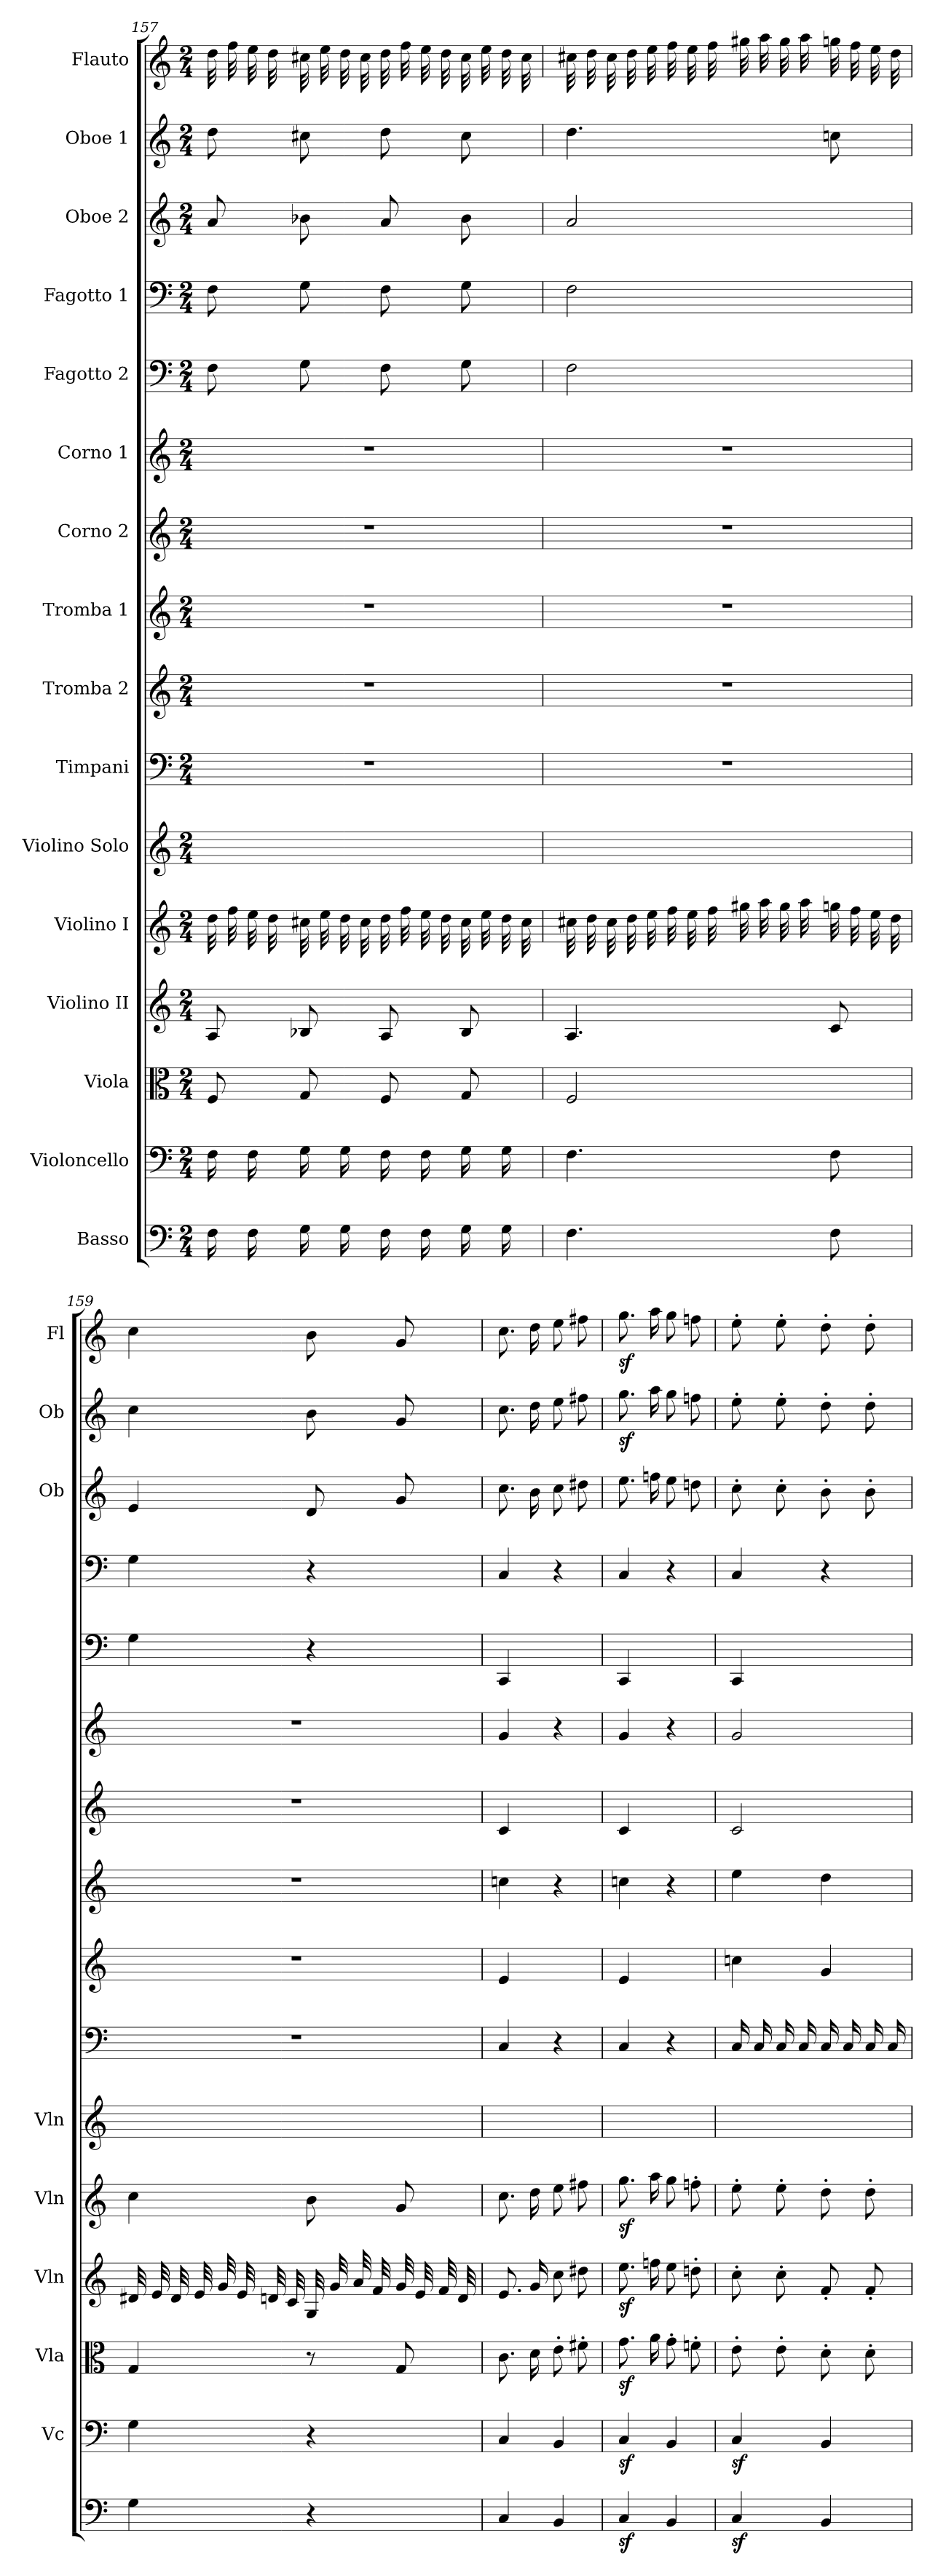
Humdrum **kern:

**kern	**dynam	**kern	**dynam	**kern	**dynam	**kern	**dynam	**kern	**dynam	**kern	**kern	**kern	**kern	**kern	**kern	**kern	**kern	**kern	**kern	**dynam	**kern	**dynam
*part16	*part16	*part15	*part15	*part14	*part14	*part13	*part13	*part12	*part12	*part11	*part10	*part9	*part8	*part7	*part6	*part5	*part4	*part3	*part2	*part2	*part1	*part1
*staff16	*staff16	*staff15	*staff15	*staff14	*staff14	*staff13	*staff13	*staff12	*staff12	*staff11	*staff10	*staff9	*staff8	*staff7	*staff6	*staff5	*staff4	*staff3	*staff2	*staff2	*staff1	*staff1
*I"Basso	*	*I"Violoncello	*	*I"Viola	*	*I"Violino II	*	*I"Violino I	*	*I"Violino Solo	*I"Timpani	*I"Tromba 2	*I"Tromba 1	*I"Corno 2	*I"Corno 1	*I"Fagotto 2	*I"Fagotto 1	*I"Oboe 2	*I"Oboe 1	*	*I"Flauto	*
*	*	*I'Vc	*	*I'Vla	*	*I'Vln	*	*I'Vln	*	*I'Vln	*	*	*	*	*	*	*	*I'Ob	*I'Ob	*	*I'Fl	*
*clefF4	*	*clefF4	*	*clefC3	*	*clefG2	*	*clefG2	*	*clefG2	*clefF4	*clefG2	*clefG2	*clefG2	*clefG2	*clefF4	*clefF4	*clefG2	*clefG2	*	*clefG2	*
*ITrd7c12	*	*	*	*	*	*	*	*	*	*	*	*ITrd1c2	*ITrd1c2	*ITrd7c12	*ITrd7c12	*	*	*	*	*	*	*
*k[]	*	*k[]	*	*k[]	*	*k[]	*	*k[]	*	*	*	*	*	*	*	*k[]	*k[]	*k[]	*k[]	*	*k[]	*
*M2/4	*	*M2/4	*	*M2/4	*	*M2/4	*	*M2/4	*	*M2/4	*M2/4	*M2/4	*M2/4	*M2/4	*M2/4	*M2/4	*M2/4	*M2/4	*M2/4	*	*M2/4	*
=157	=157	=157	=157	=157	=157	=157	=157	=157	=157	=157	=157	=157	=157	=157	=157	=157	=157	=157	=157	=157	=157	=157
16FF	.	16F	.	8F	.	8A	.	32dd	.	2ryy	2r	2r	2r	2r	2r	8F	8F	8a	8dd	.	32dd	.
.	.	.	.	.	.	.	.	32ff	.	.	.	.	.	.	.	.	.	.	.	.	32ff	.
16FF	.	16F	.	.	.	.	.	32ee	.	.	.	.	.	.	.	.	.	.	.	.	32ee	.
.	.	.	.	.	.	.	.	32dd	.	.	.	.	.	.	.	.	.	.	.	.	32dd	.
16GG	.	16G	.	8G	.	8B-X	.	32cc#X	.	.	.	.	.	.	.	8G	8G	8b-X	8cc#X	.	32cc#X	.
.	.	.	.	.	.	.	.	32ee	.	.	.	.	.	.	.	.	.	.	.	.	32ee	.
16GG	.	16G	.	.	.	.	.	32dd	.	.	.	.	.	.	.	.	.	.	.	.	32dd	.
.	.	.	.	.	.	.	.	32cc#	.	.	.	.	.	.	.	.	.	.	.	.	32cc#	.
16FF	.	16F	.	8F	.	8A	.	32dd	.	.	.	.	.	.	.	8F	8F	8a	8dd	.	32dd	.
.	.	.	.	.	.	.	.	32ff	.	.	.	.	.	.	.	.	.	.	.	.	32ff	.
16FF	.	16F	.	.	.	.	.	32ee	.	.	.	.	.	.	.	.	.	.	.	.	32ee	.
.	.	.	.	.	.	.	.	32dd	.	.	.	.	.	.	.	.	.	.	.	.	32dd	.
16GG	.	16G	.	8G	.	8B-	.	32cc#	.	.	.	.	.	.	.	8G	8G	8b-	8cc#	.	32cc#	.
.	.	.	.	.	.	.	.	32ee	.	.	.	.	.	.	.	.	.	.	.	.	32ee	.
16GG	.	16G	.	.	.	.	.	32dd	.	.	.	.	.	.	.	.	.	.	.	.	32dd	.
.	.	.	.	.	.	.	.	32cc#	.	.	.	.	.	.	.	.	.	.	.	.	32cc#	.
=158	=158	=158	=158	=158	=158	=158	=158	=158	=158	=158	=158	=158	=158	=158	=158	=158	=158	=158	=158	=158	=158	=158
4.FF	.	4.F	.	2F	.	4.A	.	32cc#X	.	2ryy	2r	2r	2r	2r	2r	2F	2F	2a	4.dd	.	32cc#X	.
.	.	.	.	.	.	.	.	32dd	.	.	.	.	.	.	.	.	.	.	.	.	32dd	.
.	.	.	.	.	.	.	.	32cc#	.	.	.	.	.	.	.	.	.	.	.	.	32cc#	.
.	.	.	.	.	.	.	.	32dd	.	.	.	.	.	.	.	.	.	.	.	.	32dd	.
.	.	.	.	.	.	.	.	32ee	.	.	.	.	.	.	.	.	.	.	.	.	32ee	.
.	.	.	.	.	.	.	.	32ff	.	.	.	.	.	.	.	.	.	.	.	.	32ff	.
.	.	.	.	.	.	.	.	32ee	.	.	.	.	.	.	.	.	.	.	.	.	32ee	.
.	.	.	.	.	.	.	.	32ff	.	.	.	.	.	.	.	.	.	.	.	.	32ff	.
.	.	.	.	.	.	.	.	32gg#X	.	.	.	.	.	.	.	.	.	.	.	.	32gg#X	.
.	.	.	.	.	.	.	.	32aa	.	.	.	.	.	.	.	.	.	.	.	.	32aa	.
.	.	.	.	.	.	.	.	32gg#	.	.	.	.	.	.	.	.	.	.	.	.	32gg#	.
.	.	.	.	.	.	.	.	32aa	.	.	.	.	.	.	.	.	.	.	.	.	32aa	.
8FF	.	8F	.	.	.	8c	.	32ggn	.	.	.	.	.	.	.	.	.	.	8ccn	.	32ggn	.
.	.	.	.	.	.	.	.	32ff	.	.	.	.	.	.	.	.	.	.	.	.	32ff	.
.	.	.	.	.	.	.	.	32ee	.	.	.	.	.	.	.	.	.	.	.	.	32ee	.
.	.	.	.	.	.	.	.	32dd	.	.	.	.	.	.	.	.	.	.	.	.	32dd	.
=159	=159	=159	=159	=159	=159	=159	=159	=159	=159	=159	=159	=159	=159	=159	=159	=159	=159	=159	=159	=159	=159	=159
4GG	.	4G	.	4G	.	32d#X	.	4cc	.	2ryy	2r	2r	2r	2r	2r	4G	4G	4e	4cc	.	4cc	.
.	.	.	.	.	.	32e	.	.	.	.	.	.	.	.	.	.	.	.	.	.	.	.
.	.	.	.	.	.	32d#	.	.	.	.	.	.	.	.	.	.	.	.	.	.	.	.
.	.	.	.	.	.	32e	.	.	.	.	.	.	.	.	.	.	.	.	.	.	.	.
.	.	.	.	.	.	32g	.	.	.	.	.	.	.	.	.	.	.	.	.	.	.	.
.	.	.	.	.	.	32e	.	.	.	.	.	.	.	.	.	.	.	.	.	.	.	.
.	.	.	.	.	.	32dn	.	.	.	.	.	.	.	.	.	.	.	.	.	.	.	.
.	.	.	.	.	.	32c	.	.	.	.	.	.	.	.	.	.	.	.	.	.	.	.
4r	.	4r	.	8r	.	32G	.	8b	.	.	.	.	.	.	.	4r	4r	8d	8b	.	8b	.
.	.	.	.	.	.	32g	.	.	.	.	.	.	.	.	.	.	.	.	.	.	.	.
.	.	.	.	.	.	32a	.	.	.	.	.	.	.	.	.	.	.	.	.	.	.	.
.	.	.	.	.	.	32f	.	.	.	.	.	.	.	.	.	.	.	.	.	.	.	.
.	.	.	.	8G	.	32g	.	8g	.	.	.	.	.	.	.	.	.	8g	8g	.	8g	.
.	.	.	.	.	.	32e	.	.	.	.	.	.	.	.	.	.	.	.	.	.	.	.
.	.	.	.	.	.	32f	.	.	.	.	.	.	.	.	.	.	.	.	.	.	.	.
.	.	.	.	.	.	32d	.	.	.	.	.	.	.	.	.	.	.	.	.	.	.	.
=160	=160	=160	=160	=160	=160	=160	=160	=160	=160	=160	=160	=160	=160	=160	=160	=160	=160	=160	=160	=160	=160	=160
4CC	.	4C	.	8.c	.	8.e	.	8.cc	.	2ryy	4C	4d	4b-	4C	4G	4CC	4C	8.cc	8.cc	.	8.cc	.
.	.	.	.	16d	.	16g	.	16dd	.	.	.	.	.	.	.	.	.	16b	16dd	.	16dd	.
4BBB	.	4BB	.	8e'	.	8cc	.	8ee	.	.	4r	4ryy	4r	4ryy	4r	4ryy	4r	8cc	8ee	.	8ee	.
.	.	.	.	8f#X'	.	8dd#X	.	8ff#X	.	.	.	.	.	.	.	.	.	8dd#X	8ff#X	.	8ff#X	.
=161	=161	=161	=161	=161	=161	=161	=161	=161	=161	=161	=161	=161	=161	=161	=161	=161	=161	=161	=161	=161	=161	=161
4CC	sf	4C	sf	8.g	sf	8.ee	sf	8.gg	sf	2ryy	4C	4d	4b-	4C	4G	4CC	4C	8.ee	8.gg	sf	8.gg	sf
.	.	.	.	16a	.	16ffn	.	16aa	.	.	.	.	.	.	.	.	.	16ffn	16aa	.	16aa	.
4BBB	.	4BB	.	8g'	.	8ee	.	8gg	.	.	4r	4ryy	4r	4ryy	4r	4ryy	4r	8ee	8gg	.	8gg	.
.	.	.	.	8fn'	.	8ddn'	.	8ffn'	.	.	.	.	.	.	.	.	.	8ddn	8ffn	.	8ffn	.
=162	=162	=162	=162	=162	=162	=162	=162	=162	=162	=162	=162	=162	=162	=162	=162	=162	=162	=162	=162	=162	=162	=162
4CC	sf	4C	sf	8e'	.	8cc'	.	8ee'	.	2ryy	16C	4b-	4dd	2C	2G	4CC	4C	8cc'	8ee'	.	8ee'	.
.	.	.	.	.	.	.	.	.	.	.	16C	.	.	.	.	.	.	.	.	.	.	.
.	.	.	.	8e'	.	8cc'	.	8ee'	.	.	16C	.	.	.	.	.	.	8cc'	8ee'	.	8ee'	.
.	.	.	.	.	.	.	.	.	.	.	16C	.	.	.	.	.	.	.	.	.	.	.
4BBB	.	4BB	.	8d'	.	8f'	.	8dd'	.	.	16C	4f	4cc	.	.	4ryy	4r	8b'	8dd'	.	8dd'	.
.	.	.	.	.	.	.	.	.	.	.	16C	.	.	.	.	.	.	.	.	.	.	.
.	.	.	.	8d'	.	8f'	.	8dd'	.	.	16C	.	.	.	.	.	.	8b'	8dd'	.	8dd'	.
.	.	.	.	.	.	.	.	.	.	.	16C	.	.	.	.	.	.	.	.	.	.	.
=	=	=	=	=	=	=	=	=	=	=	=	=	=	=	=	=	=	=	=	=	=	=
*-	*-	*-	*-	*-	*-	*-	*-	*-	*-	*-	*-	*-	*-	*-	*-	*-	*-	*-	*-	*-	*-	*-
